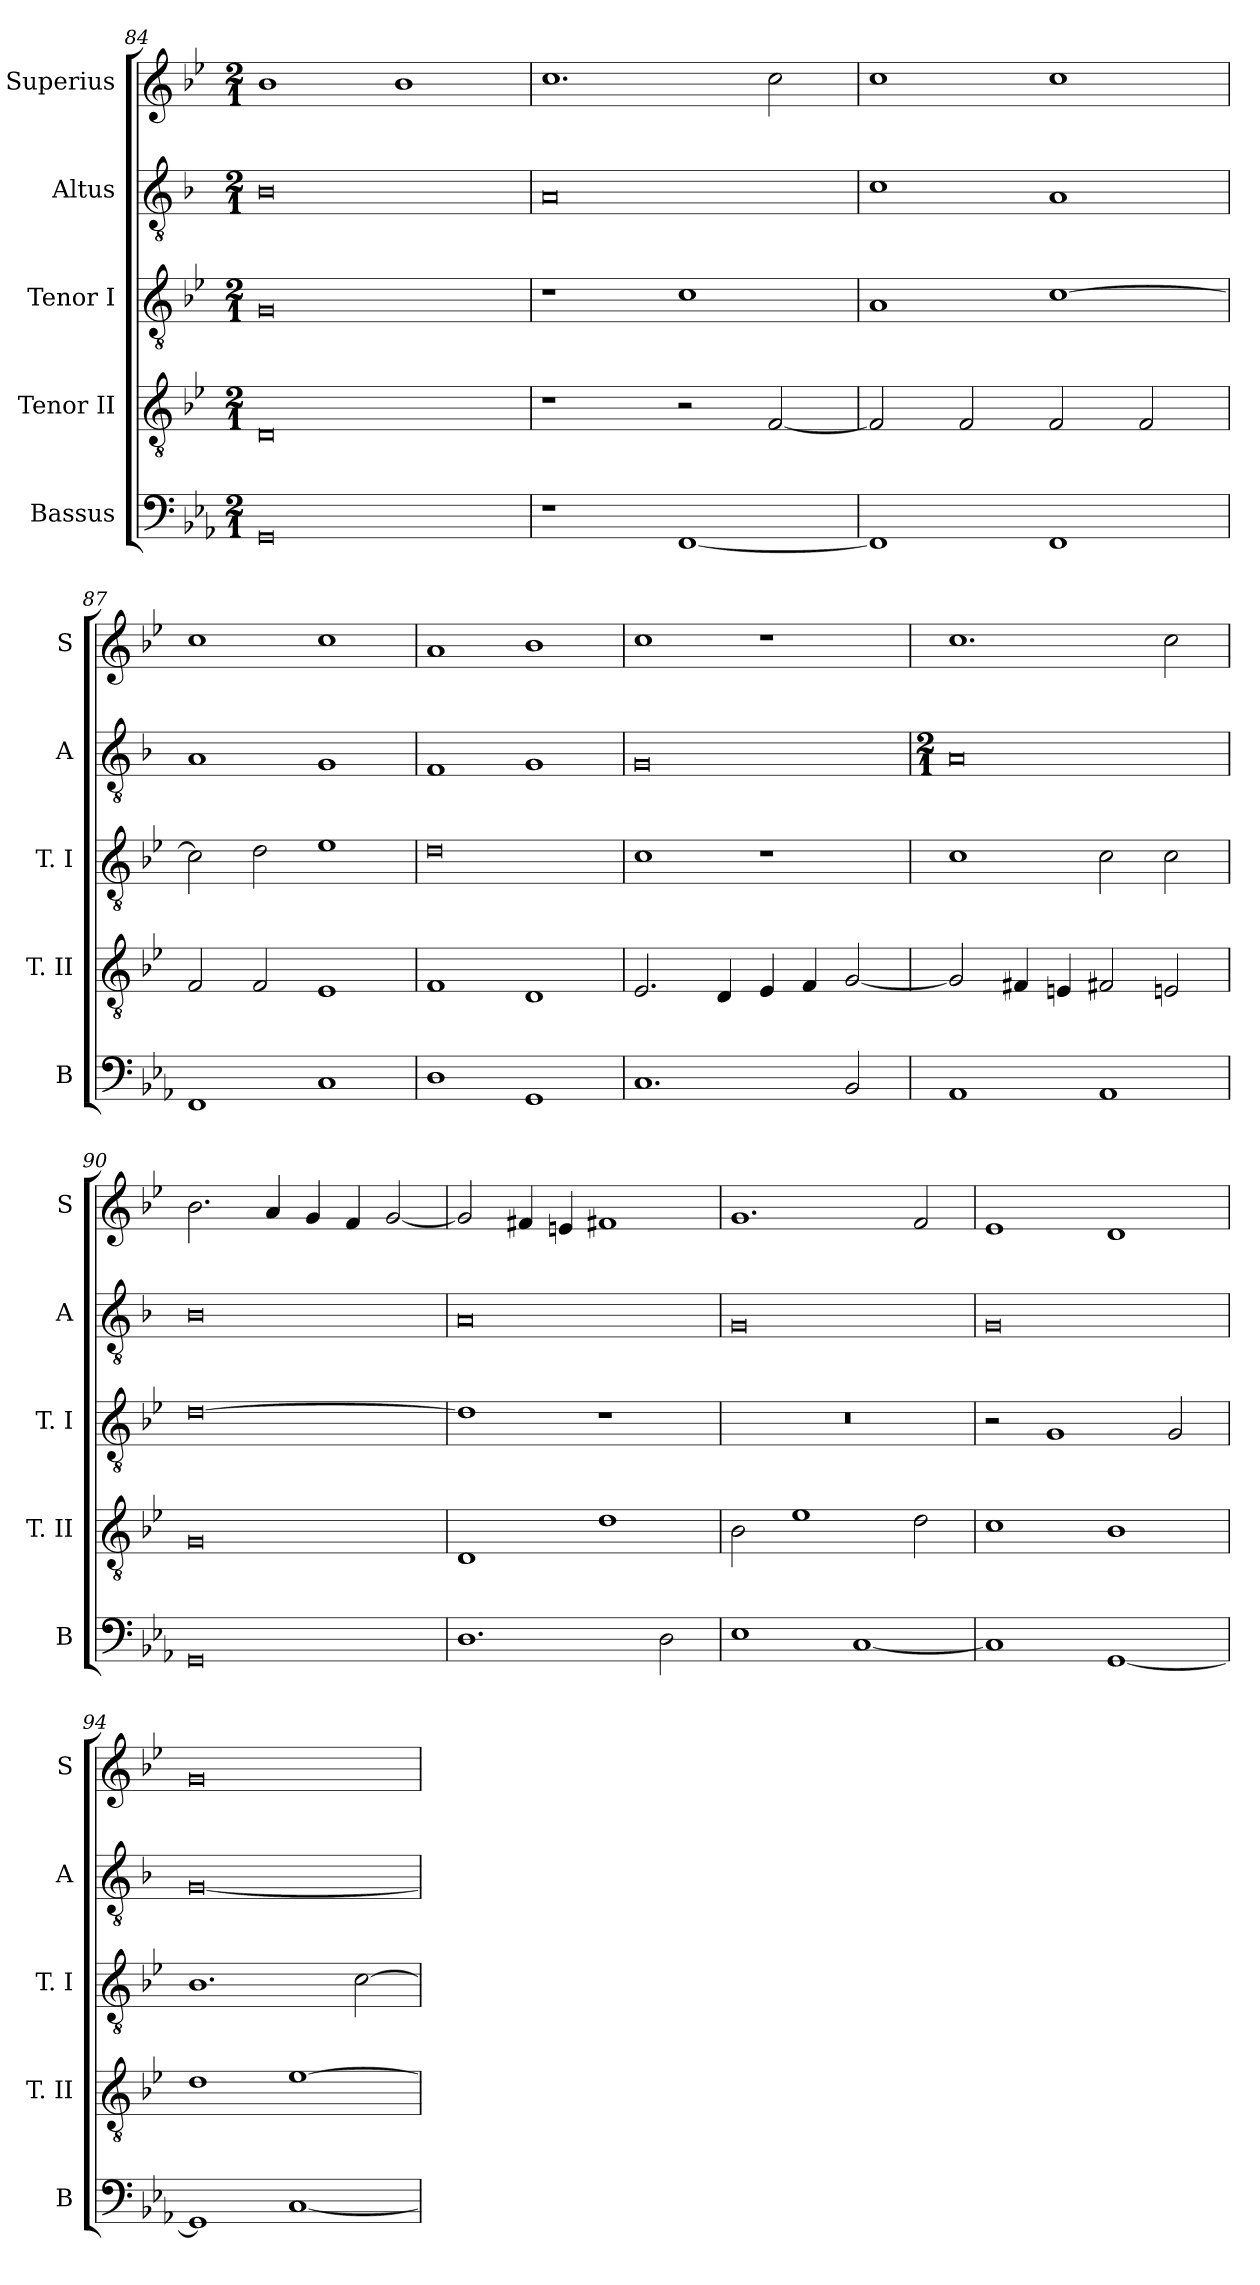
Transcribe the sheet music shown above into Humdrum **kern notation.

**kern	**kern	**kern	**kern	**kern
*part5	*part4	*part3	*part2	*part1
*staff5	*staff4	*staff3	*staff2	*staff1
*I"Bassus	*I"Tenor II	*I"Tenor I	*I"Altus	*I"Superius
*I'B	*I'T. II	*I'T. I	*I'A	*I'S
*clefF4	*clefGv2	*clefGv2	*clefGv2	*clefG2
*k[b-e-a-]	*k[b-e-]	*k[b-e-]	*k[b-]	*k[b-e-]
*E-:	*B-:	*B-:	*F:	*B-:
*M2/1	*M2/1	*M2/1	*M2/1	*M2/1
=84	=84	=84	=84	=84
0GG	0D	0G	0B-	1b-
.	.	.	.	1b-
=85	=85	=85	=85	=85
1r	1r	1r	0A	1.cc
[1FF	2r	1c	.	.
.	[2F	.	.	2cc
=86	=86	=86	=86	=86
1FF]	2F]	1A	1c	1cc
.	2F	.	.	.
1FF	2F	[1c	1A	1cc
.	2F	.	.	.
=87	=87	=87	=87	=87
1FF	2F	2c]	1A	1cc
.	2F	2d	.	.
1C	1E-	1e-	1G	1cc
=88	=88	=88	=88	=88
1D	1F	0d	1F	1a
1GG	1D	.	1G	1b-
=89	=89	=89	=89	=89
1.C	2.E-	1c	0G	1cc
.	4D	.	.	.
.	4E-	1r	.	1r
.	4F	.	.	.
2BB-	[2G	.	.	.
=	=	=	=	=
*	*	*	*M2/1	*
1AA-	2G]	1c	0A	1.cc
.	4F#X	.	.	.
.	4En	.	.	.
1AA-	2F#X	2c	.	.
.	2En	2c	.	2cc
=90	=90	=90	=90	=90
0GG	0G	[0d	0B-	2.b-
.	.	.	.	4a
.	.	.	.	4g
.	.	.	.	4f
.	.	.	.	[2g
=91	=91	=91	=91	=91
1.D	1D	1d]	0A	2g]
.	.	.	.	4f#X
.	.	.	.	4en
.	1d	1r	.	1f#X
2D	.	.	.	.
=92	=92	=92	=92	=92
1E-	2B-	0r	0G	1.g
.	1e-	.	.	.
[1C	.	.	.	.
.	2d	.	.	2f
=93	=93	=93	=93	=93
1C]	1c	2r	0G	1e-
.	.	1G	.	.
[1GG	1B-	.	.	1d
.	.	2G	.	.
=94	=94	=94	=94	=94
1GG]	1d	1.B-	[0G	0g
[1C	[1e-	.	.	.
.	.	[2c	.	.
=	=	=	=	=
*-	*-	*-	*-	*-
